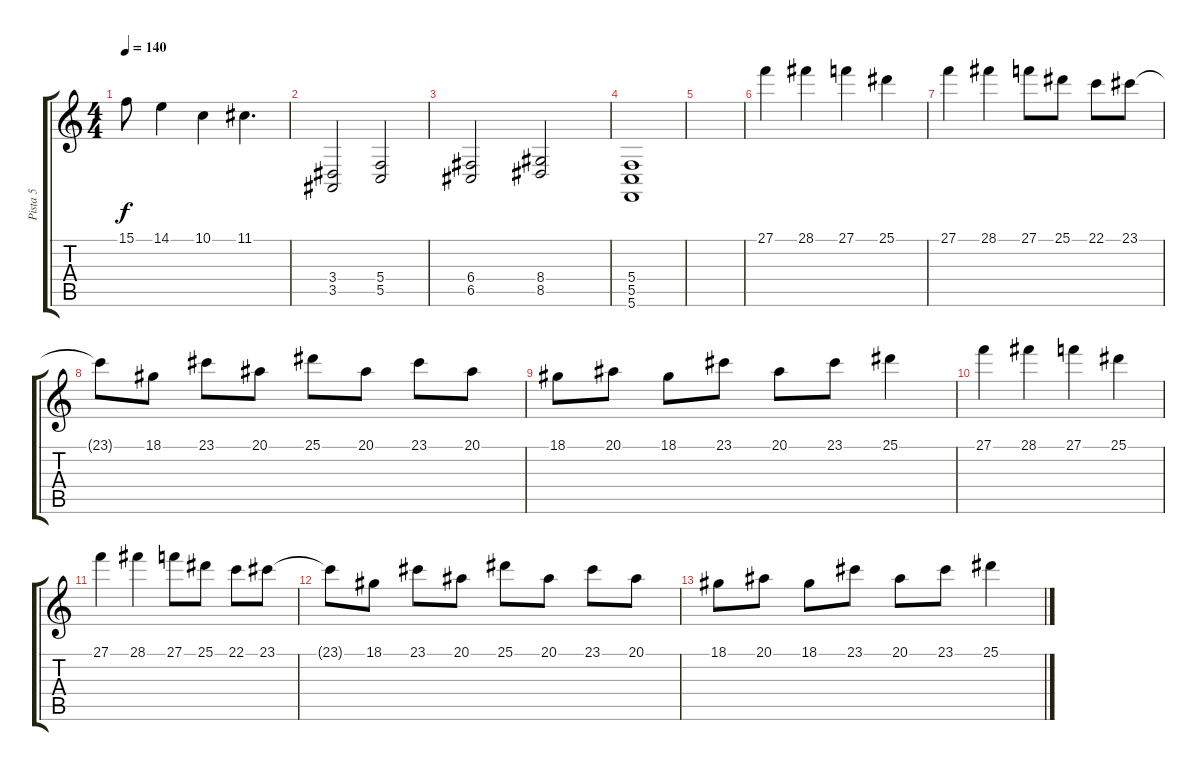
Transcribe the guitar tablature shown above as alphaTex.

\track ("Pista 5" "Pista 5") {instrument stringensemble1}
\staff {score tabs}
\tuning (D4 A3 F3 C3 G2 C2) {hide}
\ts (4 4)
\tempo 140
\clef g2
\ks c
15.1.8{dy f} 14.1.4 10.1.4 11.1.4{d} |
(3.4 3.5).2 (5.4 5.5).2 |
(6.4 6.5).2 (8.4 8.5).2 |
(5.4 5.5 5.6).1 |
|
27.1.4 28.1.4 27.1.4 25.1.4 |
27.1.4 28.1.4 27.1.8 25.1.8 22.1.8 23.1.8 |
23.1{t}.8 18.1.8 23.1.8 20.1.8 25.1.8 20.1.8 23.1.8 20.1.8 |
18.1.8 20.1.8 18.1.8 23.1.8 20.1.8 23.1.8 25.1.4 |
27.1.4 28.1.4 27.1.4 25.1.4 |
27.1.4 28.1.4 27.1.8 25.1.8 22.1.8 23.1.8 |
23.1{t}.8 18.1.8 23.1.8 20.1.8 25.1.8 20.1.8 23.1.8 20.1.8 |
18.1.8 20.1.8 18.1.8 23.1.8 20.1.8 23.1.8 25.1.4
